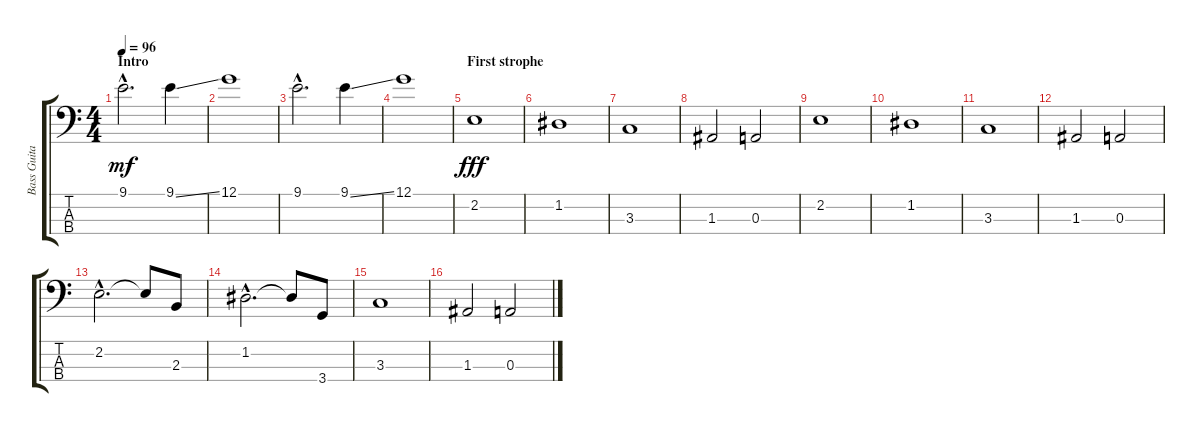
\track ("Bass Guitar" "Bass Guita") {instrument electricbassfinger}
\staff {score tabs}
\tuning (G2 D2 A1 E1) {hide}
\ts (4 4)
\section ("" "Intro")
\tempo 96
\clef f4
\ks c
9.1{hac}.2{d dy mf instrument electricbassfinger} 9.1{ss}.4 |
12.1.1 |
9.1{hac}.2{d} 9.1{ss}.4 |
12.1.1 |
\section ("" "First strophe")
2.2.1{dy fff} |
1.2.1 |
3.3.1 |
1.3.2 0.3.2 |
2.2.1 |
1.2.1 |
3.3.1 |
1.3.2 0.3.2 |
2.2{hac}.2{d} 2.2{t}.8 2.3.8 |
1.2{hac}.2{d} 1.2{t}.8 3.4.8 |
3.3.1 |
1.3.2 0.3.2
